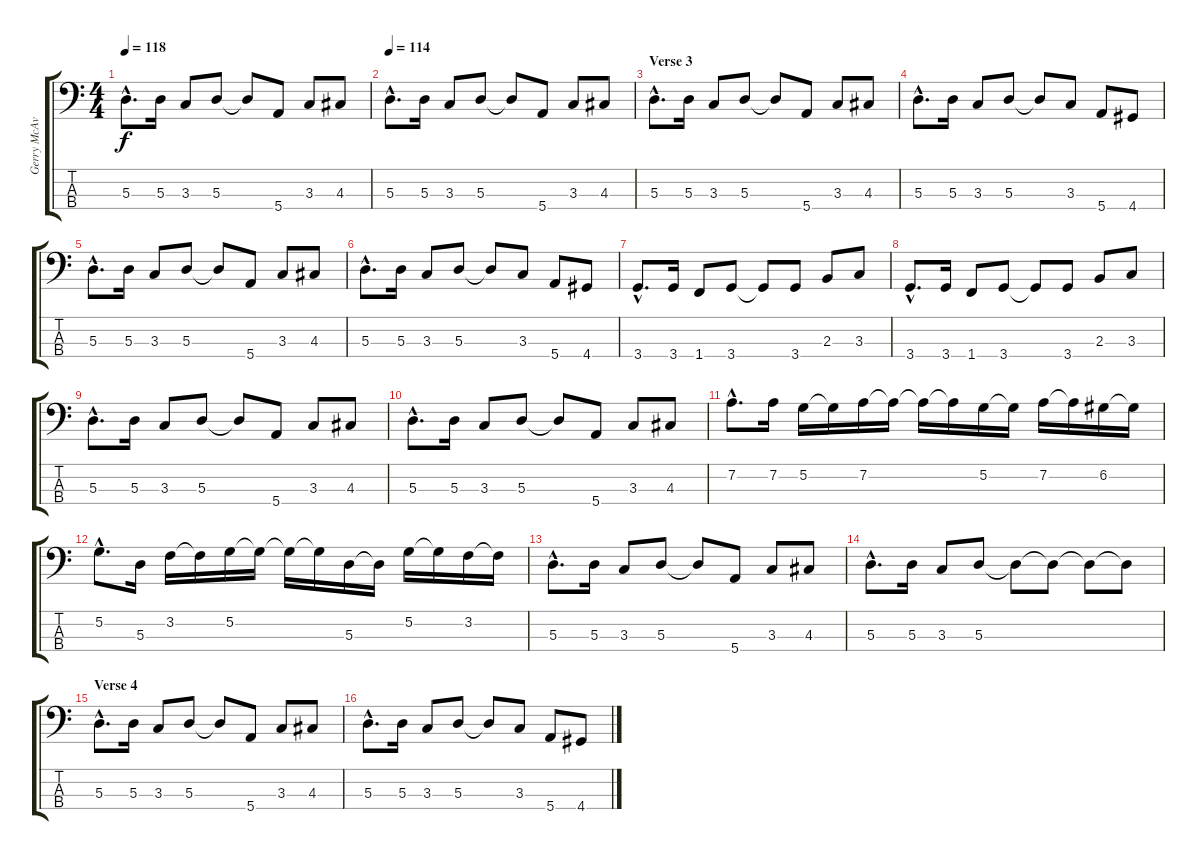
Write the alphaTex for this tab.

\track ("Gerry McAvoy" "Gerry McAv") {instrument electricbasspick}
\staff {score tabs}
\tuning (G2 D2 A1 E1) {hide}
\ts (4 4)
\tempo 118
\clef f4
\ks c
5.3{hac}.8{d dy f} 5.3.16 3.3.8 5.3.8 5.3{t}.8 5.4.8 3.3.8 4.3.8 |
\tempo 114
5.3{hac}.8{d} 5.3.16 3.3.8 5.3.8 5.3{t}.8 5.4.8 3.3.8 4.3.8 |
\section ("" "Verse 3")
5.3{hac}.8{d} 5.3.16 3.3.8 5.3.8 5.3{t}.8 5.4.8 3.3.8 4.3.8 |
5.3{hac}.8{d} 5.3.16 3.3.8 5.3.8 5.3{t}.8 3.3.8 5.4.8 4.4.8 |
5.3{hac}.8{d} 5.3.16 3.3.8 5.3.8 5.3{t}.8 5.4.8 3.3.8 4.3.8 |
5.3{hac}.8{d} 5.3.16 3.3.8 5.3.8 5.3{t}.8 3.3.8 5.4.8 4.4.8 |
3.4{hac}.8{d} 3.4.16 1.4.8 3.4.8 3.4{t}.8 3.4.8 2.3.8 3.3.8 |
3.4{hac}.8{d} 3.4.16 1.4.8 3.4.8 3.4{t}.8 3.4.8 2.3.8 3.3.8 |
5.3{hac}.8{d} 5.3.16 3.3.8 5.3.8 5.3{t}.8 5.4.8 3.3.8 4.3.8 |
5.3{hac}.8{d} 5.3.16 3.3.8 5.3.8 5.3{t}.8 5.4.8 3.3.8 4.3.8 |
7.2{hac}.8{d} 7.2.16 5.2.16 5.2{t}.16 7.2.16 7.2{t}.16 7.2{t}.16 7.2{t}.16 5.2.16 5.2{t}.16 7.2.16 7.2{t}.16 6.2.16 6.2{t}.16 |
5.2{hac}.8{d} 5.3.16 3.2.16 3.2{t}.16 5.2.16 5.2{t}.16 5.2{t}.16 5.2{t}.16 5.3.16 5.3{t}.16 5.2.16 5.2{t}.16 3.2.16 3.2{t}.16 |
5.3{hac}.8{d} 5.3.16 3.3.8 5.3.8 5.3{t}.8 5.4.8 3.3.8 4.3.8 |
5.3{hac}.8{d} 5.3.16 3.3.8 5.3.8 5.3{t}.8 5.3{t}.8 5.3{t}.8 5.3{t}.8 |
\section ("" "Verse 4")
5.3{hac}.8{d} 5.3.16 3.3.8 5.3.8 5.3{t}.8 5.4.8 3.3.8 4.3.8 |
5.3{hac}.8{d} 5.3.16 3.3.8 5.3.8 5.3{t}.8 3.3.8 5.4.8 4.4.8
